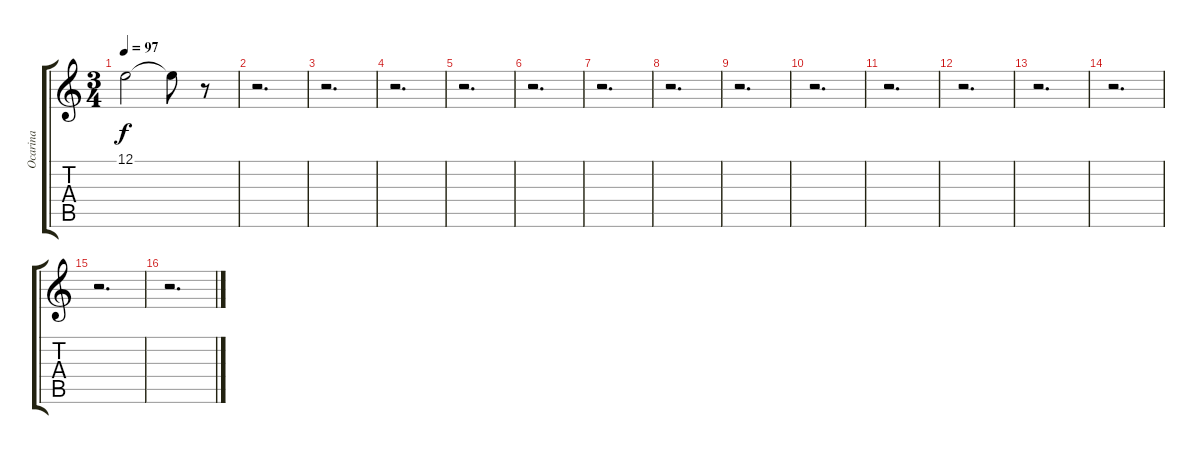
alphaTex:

\track ("Ocarina" "Ocarina") {instrument ocarina}
\staff {score tabs}
\tuning (E4 B3 G3 D3 A2 E2) {hide}
\ts (3 4)
\tempo 97
\clef g2
\ks c
12.1{t}.2{dy f} 12.1{t}.8 r.8 |
r.2{d} |
r.2{d} |
r.2{d} |
r.2{d} |
r.2{d} |
r.2{d} |
r.2{d} |
r.2{d} |
r.2{d} |
r.2{d} |
r.2{d} |
r.2{d} |
r.2{d} |
r.2{d} |
r.2{d}
